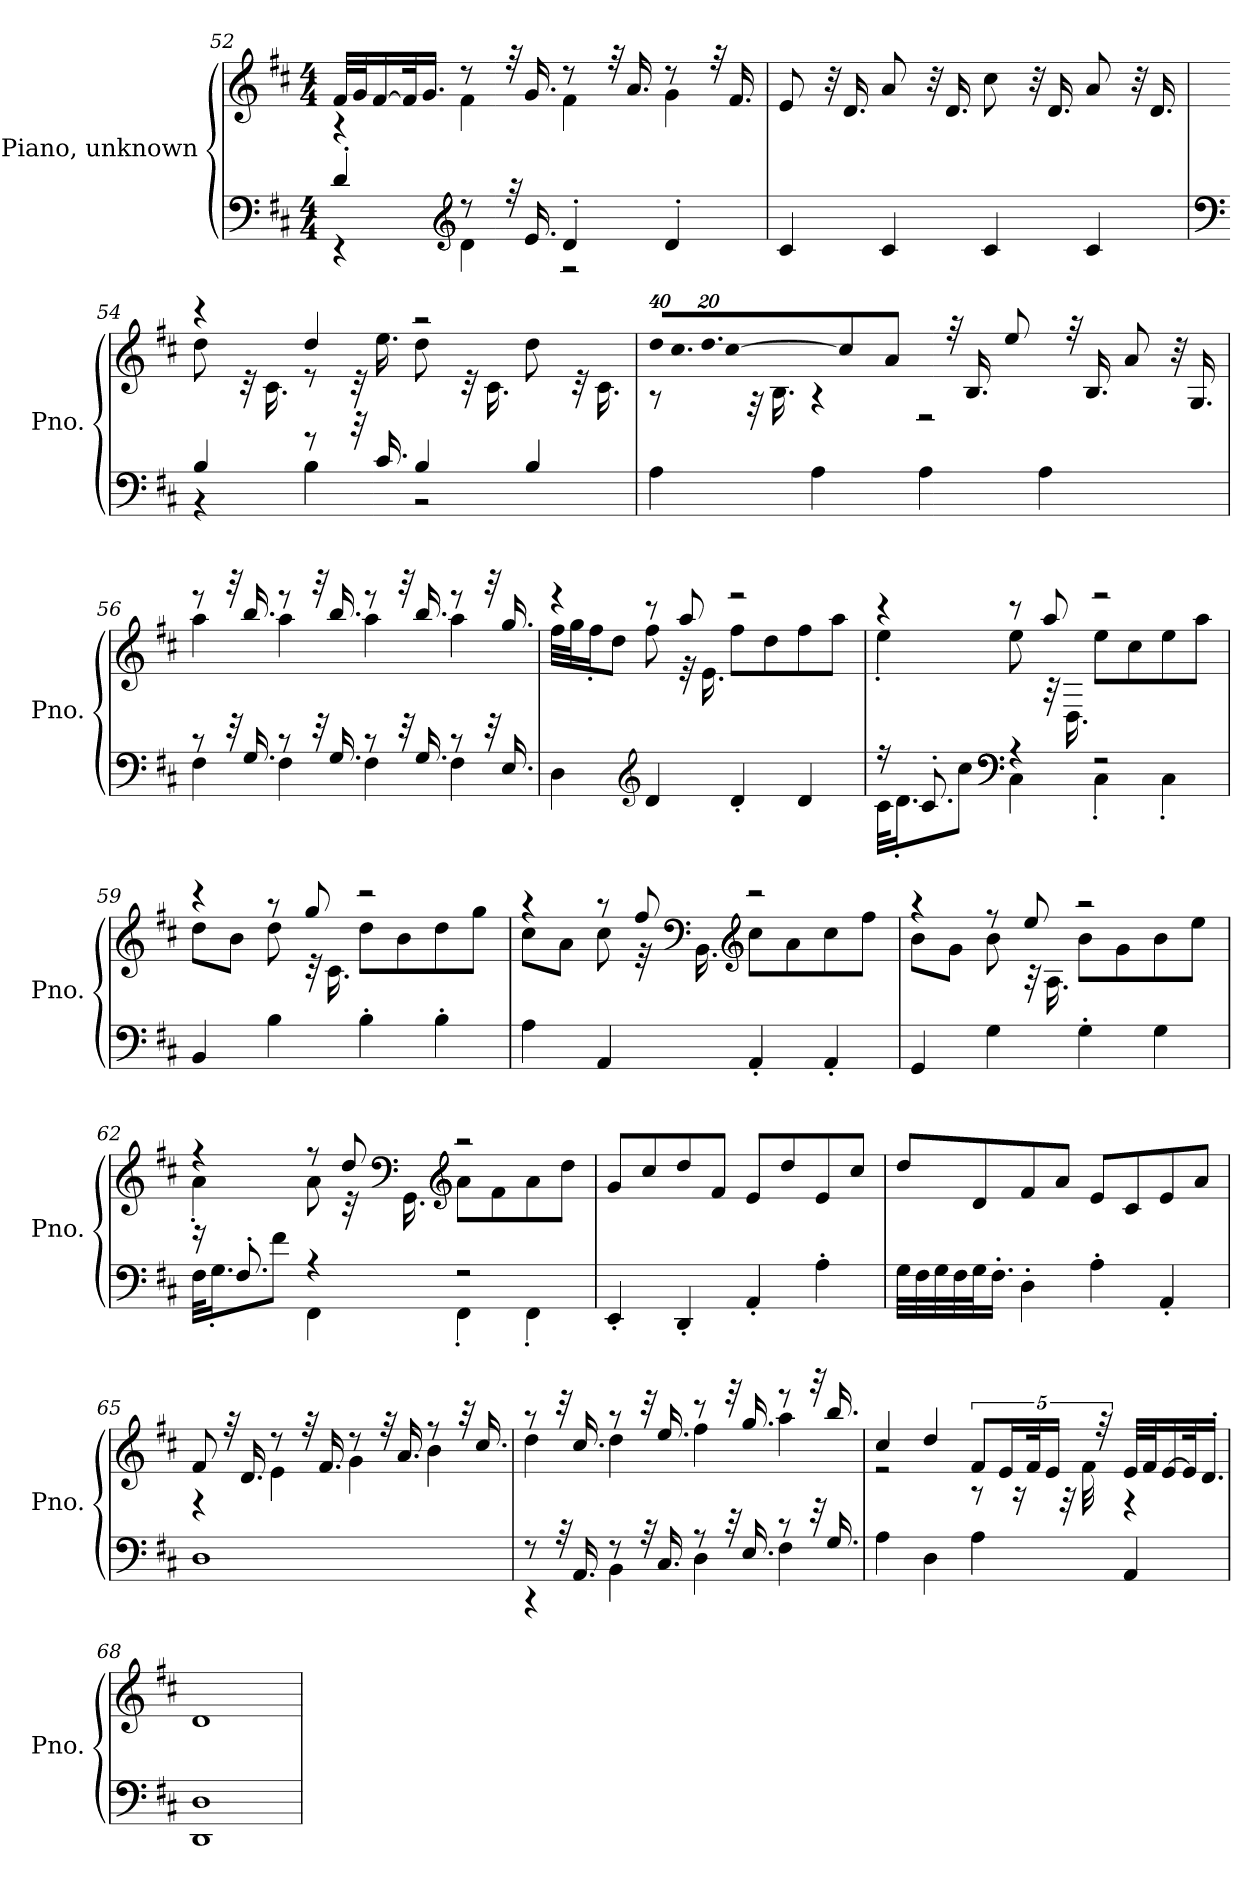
**kern	**kern
*part1	*part1
*staff2	*staff1
*I"Piano, unknown	*
*I'Pno.	*
*clefF4	*clefG2
*k[f#c#]	*k[f#c#]
*M4/4	*M4/4
=52	=52
*^	*^
4d'/	4r	32f#/LLL	4r
.	.	32g/J	.
.	.	[16f#/	.
.	.	32f#/K]	.
.	.	16.g/JJ	.
*clefG2	*	*	*
8r	4d\	8r	4f#\
32r	.	32r	.
16.e/	.	16.g/	.
4d'/	2r	8r	4f#\
.	.	32r	.
.	.	16.a/	.
4d'/	.	8r	4g\
.	.	32r	.
.	.	16.f#/	.
*v	*v	*	*
*	*v	*v
!!LO:LB:g=z
=53	=53
4c#/	8e/
.	32r
.	16.d/
4c#/	8a/
.	32r
.	16.d/
4c#/	8cc#\
.	32r
.	16.d/
4c#/	8a/
.	32r
.	16.d/
=54	=54
*clefF4	*
*^	*^
4B/	4r	4r	8dd\
.	.	.	32r
.	.	.	16.c#\
8r	4B\	4dd/	8r
32r	.	.	32r
16.c#/	.	.	16.ee\
4B/	2r	2r	8dd\
.	.	.	32r
.	.	.	16.c#\
4B/	.	.	8dd\
.	.	.	32r
.	.	.	16.c#\
*v	*v	*	*
!!LO:LB:g=z	!!
=55	=55	=55
*	*Xbrackettup	*
!	!LO:N:vis=32	!
4A\	640%23dd/LLL	8r
!	!LO:N:vis=64.	!
.	640%17cc#/L	.
!	!LO:N:vis=64.	!
.	640%17dd/J	.
!	!LO:N:vis=32	!
.	[640%23cc#/JJ	.
.	8cc#/]	32r
.	.	16.B\
4A\	8a/J	4r
.	32r	.
.	16.B/	.
4A\	8ee/	2r
.	32r	.
.	16.B/	.
4A\	8a/	.
.	32r	.
.	16.G/	.
=56	=56	=56
*^	*	*
8r	4F#\	8r	4aa\
32r	.	32r	.
16.G/	.	16.bb/	.
8r	4F#\	8r	4aa\
32r	.	32r	.
16.G/	.	16.bb/	.
8r	4F#\	8r	4aa\
32r	.	32r	.
16.G/	.	16.bb/	.
8r	4F#\	8r	4aa\
32r	.	32r	.
16.E/	.	16.gg/	.
*v	*v	*	*
!!LO:LB:g=z	!!
=57	=57	=57
4D\	4r	32ff#\LLL
.	.	32gg\J
.	.	16ff#'\J
.	.	8dd\J
*clefG2	*	*
4d/	8r	8ff#\
.	8aa/	32r
.	.	16.e\
4d'/	2r	8ff#\L
.	.	8dd\
4d/	.	8ff#\
.	.	8aa\J
=58	=58	=58
*^	*	*
16r	32c#\KLL	4r	4ee'\
.	16.d'\J	.	.
8.c#'/	.	.	.
.	8cc#\J	.	.
*clefF4	*	*	*
4r	4C#\	8r	8ee\
.	.	8aa/	32r
.	.	.	16.D\
2r	4C#'\	2r	8ee\L
.	.	.	8cc#\
.	4C#'\	.	8ee\
.	.	.	8aa\J
*v	*v	*	*
=59	=59	=59
4BB/	4r	8dd\L
.	.	8b\J
4B\	8r	8dd\
.	8gg/	32r
.	.	16.c#\
4B'\	2r	8dd\L
.	.	8b\
4B'\	.	8dd\
.	.	8gg\J
!!LO:LB:g=z	!!
=60	=60	=60
4A\	4r	8cc#\L
.	.	8a\J
4AA/	8r	8cc#\
.	8ff#/	32r
*	*clefF4	*
.	.	16.BB\
*	*clefG2	*
4AA'/	2r	8cc#\L
.	.	8a\
4AA'/	.	8cc#\
.	.	8ff#\J
=61	=61	=61
4GG/	4r	8b\L
.	.	8g\J
4G\	8r	8b\
.	8ee/	32r
.	.	16.A\
4G'\	2r	8b\L
.	.	8g\
4G\	.	8b\
.	.	8ee\J
=62	=62	=62
*^	*	*
16r	32F#\KLL	4r	4a'\
.	16.G'\J	.	.
8.F#'/	.	.	.
.	8f#\J	.	.
4r	4FF#\	8r	8a\
.	.	8dd/	32r
*	*	*clefF4	*
.	.	.	16.GG\
*	*	*clefG2	*
2r	4FF#'\	2r	8a\L
.	.	.	8f#\
.	4FF#'\	.	8a\
.	.	.	8dd\J
*v	*v	*	*
*	*v	*v
!!LO:LB:g=z
=63	=63
4EE'/	8g/L
.	8cc#/
4DD'/	8dd/
.	8f#/J
4AA'/	8e/L
.	8dd/
4A'\	8e/
.	8cc#/J
=64	=64
32G\LLL	8dd/L
32F#\	.
32G\	.
32F#\	.
32G\J	8d/
16.F#'\JJ	.
4D'\	8f#/
.	8a/J
4A'\	8e/L
.	8c#/
4AA'/	8e/
.	8a/J
=65	=65
*	*^
1D	8f#/	4r
.	32r	.
.	16.d/	.
.	8r	4e\
.	32r	.
.	16.f#/	.
.	8r	4g\
.	32r	.
.	16.a/	.
.	8r	4b\
.	32r	.
.	16.cc#/	.
!!LO:PB:g=z	!!
=66	=66	=66
*^	*	*
8r	4r	8r	4dd\
32r	.	32r	.
16.AA/	.	16.cc#/	.
8r	4BB\	8r	4dd\
32r	.	32r	.
16.C#/	.	16.ee/	.
8r	4D\	8r	4ff#\
32r	.	32r	.
16.E/	.	16.gg/	.
8r	4F#\	8r	4aa\
32r	.	32r	.
16.G/	.	16.bb/	.
*v	*v	*	*
=67	=67	=67
4A\	4cc#/	2r
4D\	4dd/	.
*	*brackettup	*
4A\	10f#/L	8r
.	20e/L	.
.	.	16r
.	40f#/K	.
.	20e/JJ	.
.	.	32r
.	.	32f#\
.	40r	.
4AA/	32e/LLL	4r
.	32f#/J	.
.	[16e/	.
.	32e/K]	.
.	16.d'/JJ	.
*	*v	*v
=68	=68
1DD 1D	1d
=	=
*-	*-
